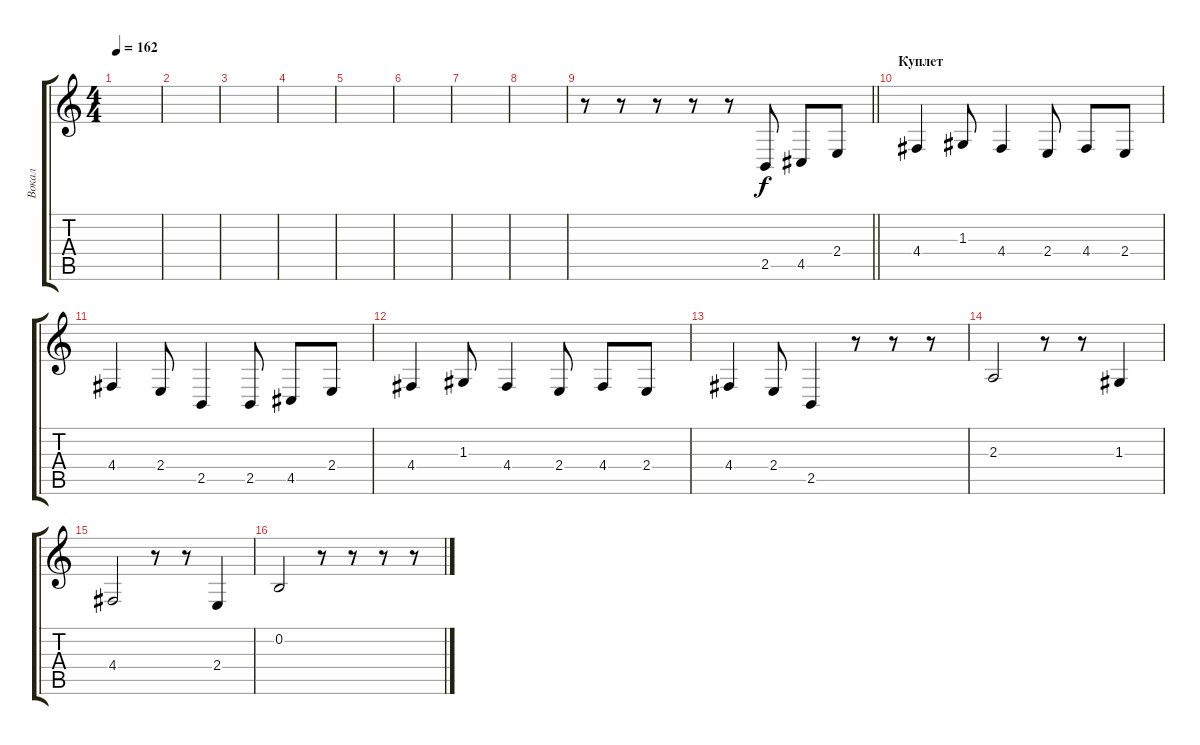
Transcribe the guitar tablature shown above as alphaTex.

\track ("Вокал" "Вокал") {instrument flute}
\staff {score tabs}
\tuning (E4 B3 G3 D3 A2 E2) {hide}
\ts (4 4)
\tempo 162
\clef g2
\ks c
|
|
|
|
|
|
|
|
\barLineRight lightlight
r.8 r.8 r.8 r.8 r.8 2.5.8 4.5.8 2.4.8 |
\section ("" "Куплет")
4.4.4 1.3.8 4.4.4 2.4.8 4.4.8 2.4.8 |
4.4.4 2.4.8 2.5.4 2.5.8 4.5.8 2.4.8 |
4.4.4 1.3.8 4.4.4 2.4.8 4.4.8 2.4.8 |
4.4.4 2.4.8 2.5.4 r.8 r.8 r.8 |
2.3.2 r.8 r.8 1.3.4 |
4.4.2 r.8 r.8 2.4.4 |
0.2.2 r.8 r.8 r.8 r.8
